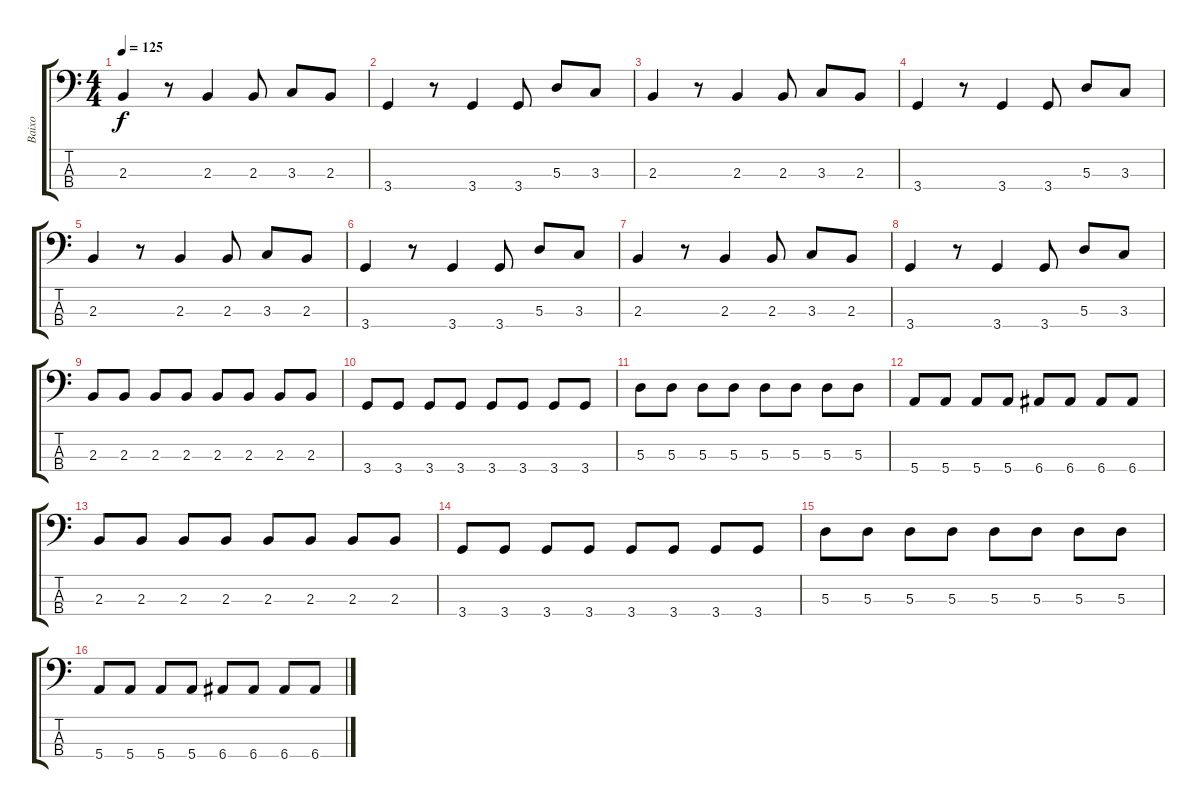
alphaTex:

\track ("Baixo" "Baixo") {instrument electricbassfinger}
\staff {score tabs}
\tuning (G2 D2 A1 E1) {hide}
\ts (4 4)
\tempo 125
\clef f4
\ks c
2.3.4{dy f} r.8 2.3.4 2.3.8 3.3.8 2.3.8 |
3.4.4 r.8 3.4.4 3.4.8 5.3.8 3.3.8 |
2.3.4 r.8 2.3.4 2.3.8 3.3.8 2.3.8 |
3.4.4 r.8 3.4.4 3.4.8 5.3.8 3.3.8 |
2.3.4 r.8 2.3.4 2.3.8 3.3.8 2.3.8 |
3.4.4 r.8 3.4.4 3.4.8 5.3.8 3.3.8 |
2.3.4 r.8 2.3.4 2.3.8 3.3.8 2.3.8 |
3.4.4 r.8 3.4.4 3.4.8 5.3.8 3.3.8 |
2.3.8 2.3.8 2.3.8 2.3.8 2.3.8 2.3.8 2.3.8 2.3.8 |
3.4.8 3.4.8 3.4.8 3.4.8 3.4.8 3.4.8 3.4.8 3.4.8 |
5.3.8 5.3.8 5.3.8 5.3.8 5.3.8 5.3.8 5.3.8 5.3.8 |
5.4.8 5.4.8 5.4.8 5.4.8 6.4.8 6.4.8 6.4.8 6.4.8 |
2.3.8 2.3.8 2.3.8 2.3.8 2.3.8 2.3.8 2.3.8 2.3.8 |
3.4.8 3.4.8 3.4.8 3.4.8 3.4.8 3.4.8 3.4.8 3.4.8 |
5.3.8 5.3.8 5.3.8 5.3.8 5.3.8 5.3.8 5.3.8 5.3.8 |
5.4.8 5.4.8 5.4.8 5.4.8 6.4.8 6.4.8 6.4.8 6.4.8
